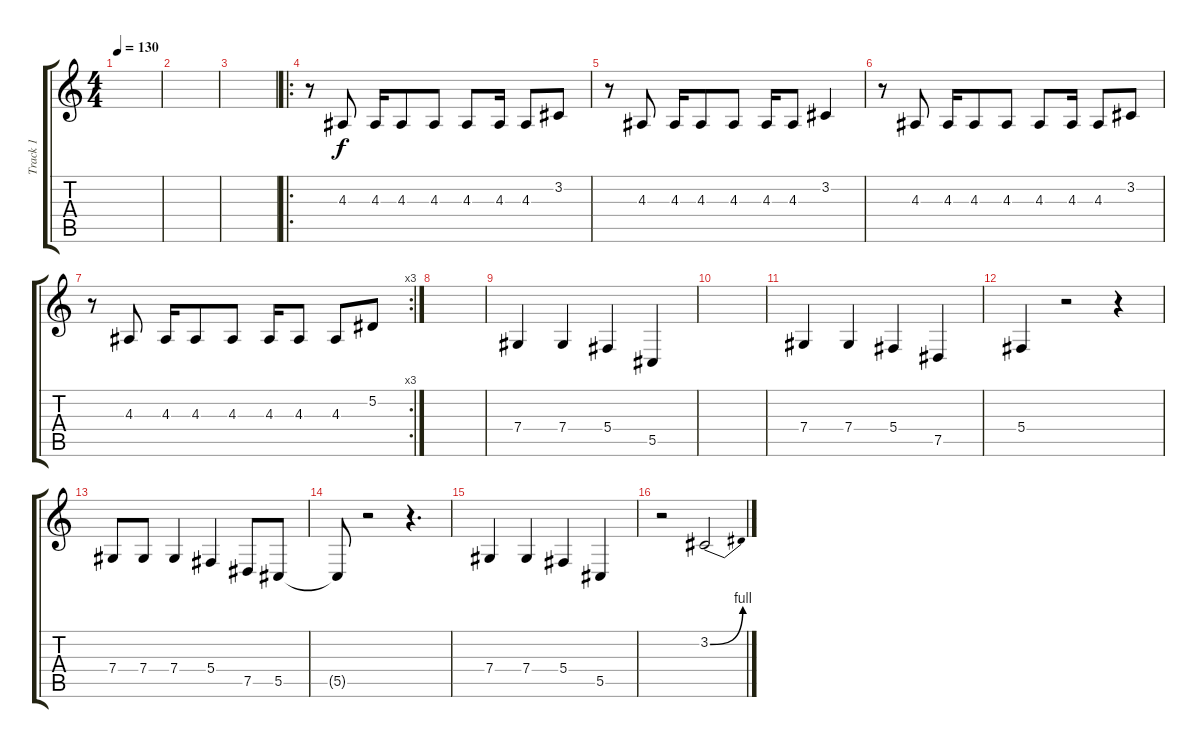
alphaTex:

\track ("Track 1" "Track 1") {instrument cello}
\staff {score tabs}
\tuning (Eb4 Bb3 Gb3 Db3 Ab2 Eb2) {hide}
\ts (4 4)
\tempo 130
\clef g2
\ks c
|
|
|
\ro
r.8 4.3.8 4.3.16 4.3.8 4.3.8 4.3.8 4.3.16 4.3.8 3.2.8 |
r.8 4.3.8 4.3.16 4.3.8 4.3.8 4.3.16 4.3.8 3.2.4 |
r.8 4.3.8 4.3.16 4.3.8 4.3.8 4.3.8 4.3.16 4.3.8 3.2.8 |
\rc 3
r.8 4.3.8 4.3.16 4.3.8 4.3.8 4.3.16 4.3.8 4.3.8 5.2.8 |
|
7.4.4 7.4.4 5.4.4 5.5.4 |
|
7.4.4 7.4.4 5.4.4 7.5.4 |
5.4.4 r.2 r.4 |
7.4.8 7.4.8 7.4.4 5.4.4 7.5.8 5.5.8 |
5.5{t}.8 r.2 r.4{d} |
7.4.4 7.4.4 5.4.4 5.5.4 |
r.2 3.2{be (bend 0 0 60 4)}.2
